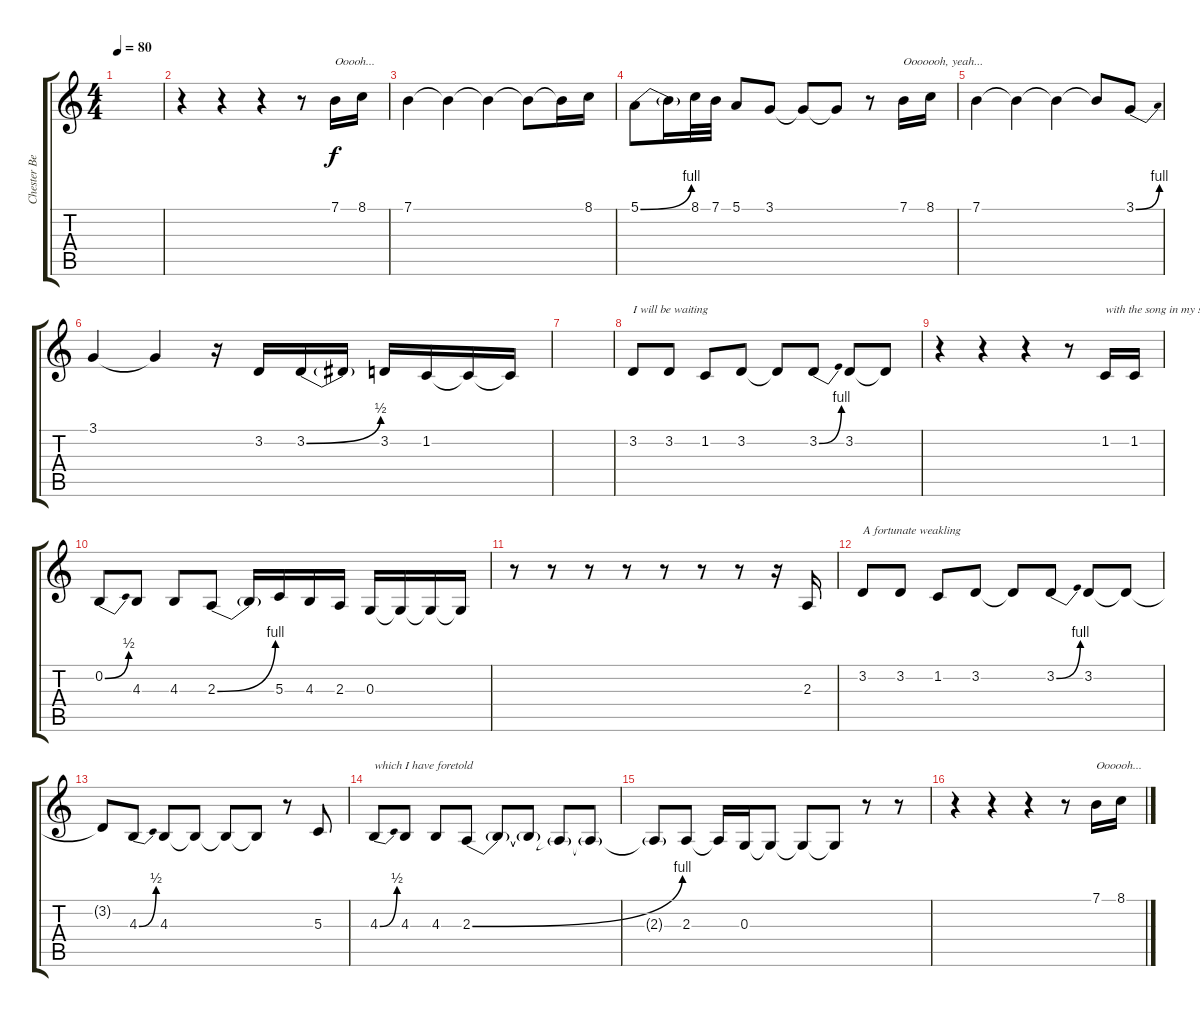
\track ("Chester Bennington (Vocals)" "Chester Be") {instrument synthvoice}
\staff {score tabs}
\tuning (E4 B3 G3 D3 A2 E2) {hide}
\ts (4 4)
\tempo 80
\clef g2
\ks c
|
r.4 r.4 r.4 r.8 7.1.16{txt "Ooooh..."} 8.1.16 |
7.1.4 7.1{t}.4 7.1{t}.4 7.1{t}.8 7.1{t}.16 8.1.16 |
5.1{be (bend 0 0 60 4)}.8 5.1{t}.16 8.1.32 7.1.32 5.1.8 3.1.8 3.1{t}.8 3.1{t}.8 r.8 7.1.16{txt "Ooooooh, yeah..."} 8.1.16 |
7.1.4 7.1{t}.4 7.1{t}.4 7.1{t}.8 3.1{be (bend 0 0 60 4)}.8 |
3.1.4 3.1{t}.4 r.16 3.2.16 3.2{be (bend 0 0 60 2)}.16 3.2{t}.16 3.2.16 1.2.16 1.2{t}.16 1.2{t}.16 |
|
3.2.8{txt "I will be waiting"} 3.2.8 1.2.8 3.2.8 3.2{t}.8 3.2{be (bend 0 0 60 4)}.8 3.2.8 3.2{t}.8 |
r.4 r.4 r.4 r.8 1.2.16{txt "with the song in my soul"} 1.2.16 |
0.2{be (bend 0 0 60 2)}.8 4.3.8 4.3.8 2.3{be (bend 0 0 60 4)}.8 2.3{t}.16 5.3.16 4.3.16 2.3.16 0.3.16 0.3{t}.16 0.3{t}.16 0.3{t}.16 |
r.8 r.8 r.8 r.8 r.8 r.8 r.8 r.16 2.3.16 |
3.2.8{txt "A fortunate weakling"} 3.2.8 1.2.8 3.2.8 3.2{t}.8 3.2{be (bend 0 0 60 4)}.8 3.2.8 3.2{t}.8 |
3.2{t}.8 4.3{be (bend 0 0 60 2)}.8 4.3.8 4.3{t}.8 4.3{t}.8 4.3{t}.8 r.8 5.3.8 |
4.3{be (bend 0 0 60 2)}.8{txt "which I have foretold"} 4.3.8 4.3.8 2.3{be (bend 0 0 60 4)}.8 2.3{t}.8 2.3{t}.8 2.3{t}.8 2.3{t}.8 |
2.3{t}.8 2.3.8 2.3{t}.16 0.3.16 0.3{t}.8 0.3{t}.8 0.3{t}.8 r.8 r.8 |
r.4 r.4 r.4 r.8 7.1.16{txt "Oooooh..."} 8.1.16
